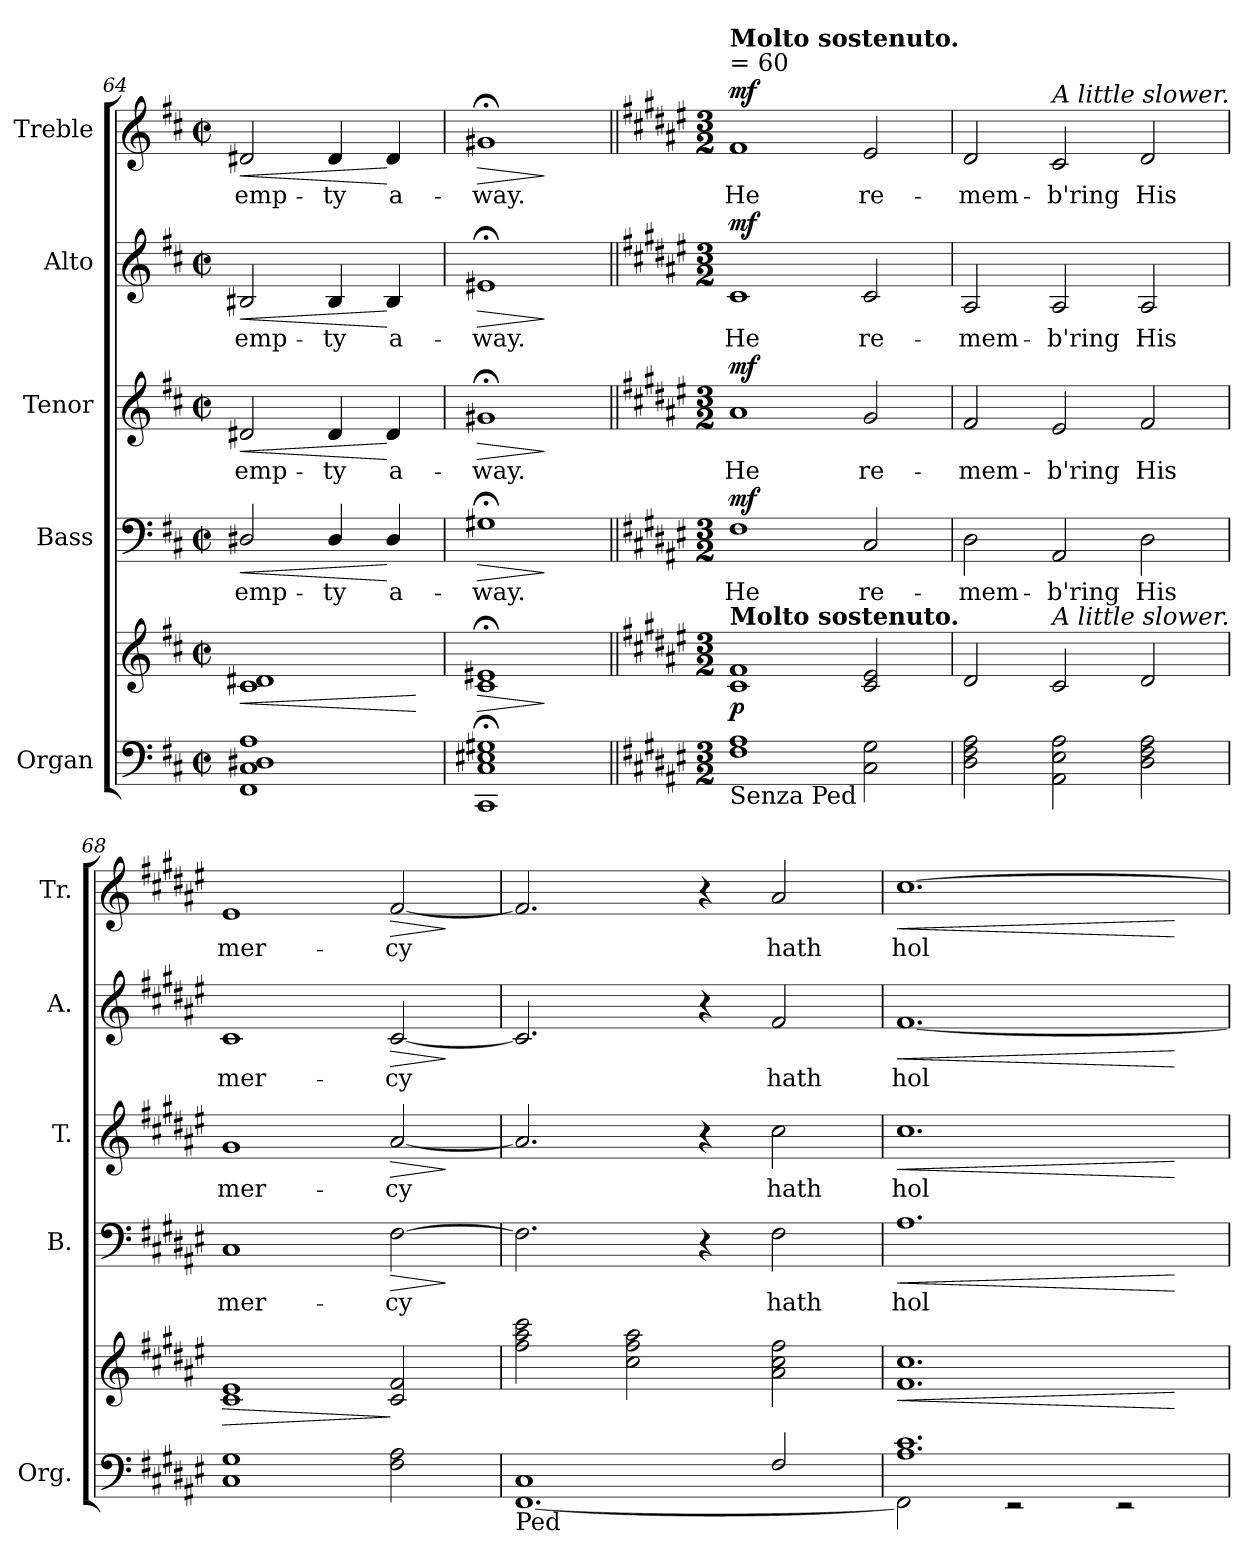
**kern	**kern	**dynam	**kern	**text	**dynam	**kern	**text	**dynam	**kern	**text	**dynam	**kern	**text	**dynam
*part5	*part5	*part5	*part4	*part4	*part4	*part3	*part3	*part3	*part2	*part2	*part2	*part1	*part1	*part1
*staff6	*staff5	*staff5/6	*staff4	*staff4	*staff4	*staff3	*staff3	*staff3	*staff2	*staff2	*staff2	*staff1	*staff1	*staff1
*I"Organ	*	*	*I"Bass	*	*	*I"Tenor	*	*	*I"Alto	*	*	*I"Treble	*	*
*I'Org.	*	*	*I'B.	*	*	*I'T.	*	*	*I'A.	*	*	*I'Tr.	*	*
*clefF4	*clefG2	*	*clefF4	*	*	*clefG2	*	*	*clefG2	*	*	*clefG2	*	*
*	*	*	*	*	*	*ITrd7c12	*	*	*	*	*	*	*	*
*k[f#c#]	*k[f#c#]	*	*k[f#c#]	*	*	*k[f#c#]	*	*	*k[f#c#]	*	*	*k[f#c#]	*	*
*D:	*D:	*	*D:	*	*	*D:	*	*	*D:	*	*	*D:	*	*
*M2/2	*M2/2	*	*M2/2	*	*	*M2/2	*	*	*M2/2	*	*	*M2/2	*	*
*met(c|)	*met(c|)	*	*met(c|)	*	*	*met(c|)	*	*	*met(c|)	*	*	*met(c|)	*	*
=64	=64	=64	=64	=64	=64	=64	=64	=64	=64	=64	=64	=64	=64	=64
!	!	!LO:HP:b	!	!	!	!	!	!	!	!	!	!	!	!
!	!	!	!	!LO:LY:b:color=#000000	!LO:HP:b	!	!	!	!	!	!	!	!	!
!	!	!	!	!	!	!	!LO:LY:b:color=#000000	!LO:HP:b	!	!	!	!	!	!
!	!	!	!	!	!	!	!	!	!	!LO:LY:b:color=#000000	!LO:HP:b	!	!	!
!	!	!	!	!	!	!	!	!	!	!	!	!	!LO:LY:b:color=#000000	!LO:HP:b
1FF#i 1C#i 1D#Xi 1Ai	1c#i 1d#Xi	<	2D#Xi/	emp-	<	2D#Xi/	emp-	<	2B#Xi/	emp-	<	2d#Xi/	emp-	<
!	!	!	!	!LO:LY:b:color=#000000	!	!	!	!	!	!	!	!	!	!
!	!	!	!	!	!	!	!LO:LY:b:color=#000000	!	!	!	!	!	!	!
!	!	!	!	!	!	!	!	!	!	!LO:LY:b:color=#000000	!	!	!	!
!	!	!	!	!	!	!	!	!	!	!	!	!	!LO:LY:b:color=#000000	!
.	.	.	4D#i/	-ty	.	4D#i/	-ty	.	4B#i/	-ty	.	4d#i/	-ty	.
!	!	!	!	!LO:LY:b:color=#000000	!	!	!	!	!	!	!	!	!	!
!	!	!	!	!	!	!	!LO:LY:b:color=#000000	!	!	!	!	!	!	!
!	!	!	!	!	!	!	!	!	!	!LO:LY:b:color=#000000	!	!	!	!
!	!	!	!	!	!	!	!	!	!	!	!	!	!LO:LY:b:color=#000000	!
.	.	.	4D#i/	a-	[	4D#i/	a-	[	4B#i/	a-	[	4d#i/	a-	[
.	.	[	.	.	.	.	.	.	.	.	.	.	.	.
=65	=65	=65	=65	=65	=65	=65	=65	=65	=65	=65	=65	=65	=65	=65
!	!	!LO:HP:b	!	!	!	!	!	!	!	!	!	!	!	!
!	!	!	!	!LO:LY:b:color=#000000	!LO:HP:b	!	!	!	!	!	!	!	!	!
!	!	!	!	!	!	!	!LO:LY:b:color=#000000	!LO:HP:b	!	!	!	!	!	!
!	!	!	!	!	!	!	!	!	!	!LO:LY:b:color=#000000	!LO:HP:b	!	!	!
!	!	!	!	!	!	!	!	!	!	!	!	!	!LO:LY:b:color=#000000	!LO:HP:b
1CC#i; 1C#i; 1E#Xi; 1G#Xi;	1c#i; 1e#Xi;	>	1G#X;i	-way.	>	1G#X;i	-way.	>	1e#X;i	-way.	>	1g#X;i	-way.	>
.	.	]	.	.	]	.	.	]	.	.	]	.	.	]
=66||	=66||	=66||	=66||	=66||	=66||	=66||	=66||	=66||	=66||	=66||	=66||	=66||	=66||	=66||
*k[f#c#g#d#a#e#]	*k[f#c#g#d#a#e#]	*	*k[f#c#g#d#a#e#]	*	*	*k[f#c#g#d#a#e#]	*	*	*k[f#c#g#d#a#e#]	*	*	*k[f#c#g#d#a#e#]	*	*
*F#:	*F#:	*	*F#:	*	*	*F#:	*	*	*F#:	*	*	*F#:	*	*
*M3/2	*M3/2	*	*M3/2	*	*	*M3/2	*	*	*M3/2	*	*	*M3/2	*	*
!	!	!	!	!LO:LY:b:color=#000000	!	!	!	!	!	!	!	!	!	!
!	!	!	!	!	!	!	!LO:LY:b:color=#000000	!	!	!	!	!	!	!
!	!	!	!	!	!	!	!	!	!	!LO:LY:b:color=#000000	!	!	!	!
!	!	!	!	!	!	!	!	!	!	!	!	!LO:TX:a:t== 60	!	!
!	!	!	!	!	!	!	!	!	!	!	!	!LO:TX:a:B:t=Molto sostenuto.	!	!
!	!LO:TX:a:B:t=Molto sostenuto.	!	!	!	!	!	!	!	!	!	!	!	!	!
!LO:TX:b:t=Senza Ped	!	!	!	!	!	!	!	!	!	!	!	!	!	!
!	!	!	!	!	!	!	!	!	!	!	!	!	!LO:LY:b:color=#000000	!
1F#i 1A#i	1c#i 1f#i	p	1F#i	He	mf	1A#i	He	mf	1c#i	He	mf	1f#i	He	mf
!	!	!	!	!LO:LY:b:color=#000000	!	!	!	!	!	!	!	!	!	!
!	!	!	!	!	!	!	!LO:LY:b:color=#000000	!	!	!	!	!	!	!
!	!	!	!	!	!	!	!	!	!	!LO:LY:b:color=#000000	!	!	!	!
!	!	!	!	!	!	!	!	!	!	!	!	!	!LO:LY:b:color=#000000	!
2C#i\ 2G#i	2c#i/ 2e#i	.	2C#i/	re-	.	2G#i/	re-	.	2c#i/	re-	.	2e#i/	re-	.
=67	=67	=67	=67	=67	=67	=67	=67	=67	=67	=67	=67	=67	=67	=67
!	!	!	!	!LO:LY:b:color=#000000	!	!	!	!	!	!	!	!	!	!
!	!	!	!	!	!	!	!LO:LY:b:color=#000000	!	!	!	!	!	!	!
!	!	!	!	!	!	!	!	!	!	!LO:LY:b:color=#000000	!	!	!	!
!	!	!	!	!	!	!	!	!	!	!	!	!	!LO:LY:b:color=#000000	!
2D#i\ 2F#i 2A#i	2d#i/	.	2D#i\	-mem-	.	2F#i/	-mem-	.	2A#i/	-mem-	.	2d#i/	-mem-	.
!	!	!	!	!LO:LY:b:color=#000000	!	!	!	!	!	!	!	!	!	!
!	!	!	!	!	!	!	!LO:LY:b:color=#000000	!	!	!	!	!	!	!
!	!	!	!	!	!	!	!	!	!	!LO:LY:b:color=#000000	!	!	!	!
!	!	!	!	!	!	!	!	!	!	!	!	!LO:TX:a:i:t=A little slower.	!	!
!	!LO:TX:a:i:t=A little slower.	!	!	!	!	!	!	!	!	!	!	!	!	!
!	!	!	!	!	!	!	!	!	!	!	!	!	!LO:LY:b:color=#000000	!
2AA#i\ 2E#i 2A#i	2c#i/	.	2AA#i/	-b'ring	.	2E#i/	-b'ring	.	2A#i/	-b'ring	.	2c#i/	-b'ring	.
!	!	!	!	!LO:LY:b:color=#000000	!	!	!	!	!	!	!	!	!	!
!	!	!	!	!	!	!	!LO:LY:b:color=#000000	!	!	!	!	!	!	!
!	!	!	!	!	!	!	!	!	!	!LO:LY:b:color=#000000	!	!	!	!
!	!	!	!	!	!	!	!	!	!	!	!	!	!LO:LY:b:color=#000000	!
2D#i\ 2F#i 2A#i	2d#i/	.	2D#i\	His	.	2F#i/	His	.	2A#i/	His	.	2d#i/	His	.
=68	=68	=68	=68	=68	=68	=68	=68	=68	=68	=68	=68	=68	=68	=68
!	!	!LO:HP:b	!	!	!	!	!	!	!	!	!	!	!	!
!	!	!	!	!LO:LY:b:color=#000000	!	!	!	!	!	!	!	!	!	!
!	!	!	!	!	!	!	!LO:LY:b:color=#000000	!	!	!	!	!	!	!
!	!	!	!	!	!	!	!	!	!	!LO:LY:b:color=#000000	!	!	!	!
!	!	!	!	!	!	!	!	!	!	!	!	!	!LO:LY:b:color=#000000	!
1C#i 1G#i	1c#i 1e#i	>	1C#i	mer-	.	1G#i	mer-	.	1c#i	mer-	.	1e#i	mer-	.
!	!	!	!	!LO:LY:b:color=#000000	!LO:HP:b	!	!	!	!	!	!	!	!	!
!	!	!	!	!	!	!	!LO:LY:b:color=#000000	!LO:HP:b	!	!	!	!	!	!
!	!	!	!	!	!	!	!	!	!	!LO:LY:b:color=#000000	!LO:HP:b	!	!	!
!	!	!	!	!	!	!	!	!	!	!	!	!	!LO:LY:b:color=#000000	!LO:HP:b
2F#i\ 2A#i	2c#i/ 2f#i	]	[2F#i\	-cy	>	[2A#i/	-cy	>	[2c#i/	-cy	>	[2f#i/	-cy	>
.	.	.	.	.	]	.	.	]	.	.	]	.	.	]
=69	=69	=69	=69	=69	=69	=69	=69	=69	=69	=69	=69	=69	=69	=69
*^	*	*	*	*	*	*	*	*	*	*	*	*	*	*
!LO:TX:b:t=Ped	!	!	!	!	!	!	!	!	!	!	!	!	!	!	!
1C#i	[1.FF#i	2ff#i\ 2aa#i 2ccc#i	.	2.F#i\]	.	.	2.A#i/]	.	.	2.c#i/]	.	.	2.f#i/]	.	.
.	.	2cc#i\ 2ff#i 2aa#i	.	.	.	.	.	.	.	.	.	.	.	.	.
.	.	.	.	4r	.	.	4r	.	.	4r	.	.	4r	.	.
!	!	!	!	!	!LO:LY:b:color=#000000	!	!	!	!	!	!	!	!	!	!
!	!	!	!	!	!	!	!	!LO:LY:b:color=#000000	!	!	!	!	!	!	!
!	!	!	!	!	!	!	!	!	!	!	!LO:LY:b:color=#000000	!	!	!	!
!	!	!	!	!	!	!	!	!	!	!	!	!	!	!LO:LY:b:color=#000000	!
2F#i/	.	2a#i\ 2cc#i 2ff#i	.	2F#i\	hath	.	2c#i\	hath	.	2f#i/	hath	.	2a#i/	hath	.
!!LO:PB:g=z
=70	=70	=70	=70	=70	=70	=70	=70	=70	=70	=70	=70	=70	=70	=70	=70
!	!	!	!LO:HP:b	!	!	!	!	!	!	!	!	!	!	!	!
!	!	!	!	!	!LO:LY:b:color=#000000	!LO:HP:b	!	!	!	!	!	!	!	!	!
!	!	!	!	!	!	!	!	!LO:LY:b:color=#000000	!LO:HP:b	!	!	!	!	!	!
!	!	!	!	!	!	!	!	!	!	!	!LO:LY:b:color=#000000	!LO:HP:b	!	!	!
!	!	!	!	!	!	!	!	!	!	!	!	!	!	!LO:LY:b:color=#000000	!LO:HP:b
1.A#i 1.c#i	2FF#i\]	1.f#i 1.cc#i	<	1.A#i	hol-	<	1.c#i	hol-	<	[1.f#i	hol-	<	[1.cc#i	hol-	<
.	2r	.	.	.	.	.	.	.	.	.	.	.	.	.	.
.	2r	.	.	.	.	.	.	.	.	.	.	.	.	.	.
*v	*v	*	*	*	*	*	*	*	*	*	*	*	*	*	*
.	.	[	.	.	[	.	.	[	.	.	[	.	.	[
=	=	=	=	=	=	=	=	=	=	=	=	=	=	=
*-	*-	*-	*-	*-	*-	*-	*-	*-	*-	*-	*-	*-	*-	*-
